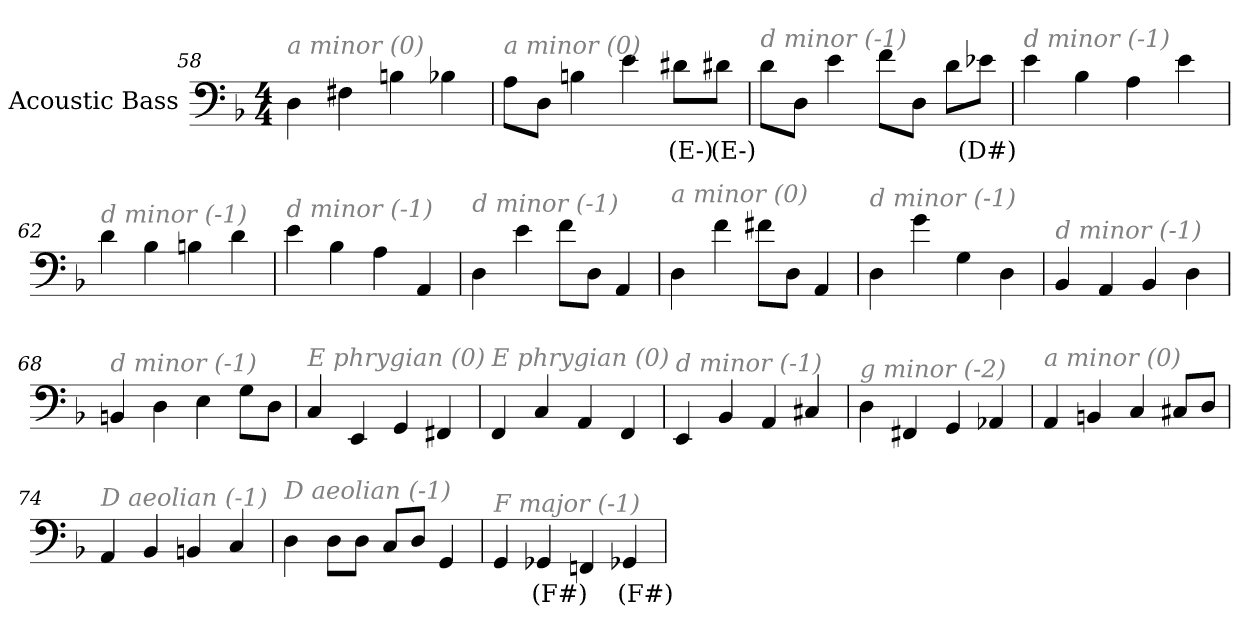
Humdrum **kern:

**kern	**text
*part1	*part1
*staff1	*staff1
*I"Acoustic Bass	*
*clefF4	*
*ITrd7c12	*
*k[b-]	*
*F:	*
*M4/4	*
=58	=58
!LO:TX:i:color=#808080:t=a minor (0)	!
4DD	.
4FF#X	.
4BBn	.
4BB-X	.
=59	=59
!LO:TX:i:color=#808080:t=a minor (0)	!
8AAL	.
8DDJ	.
4BBn	.
4E	.
8D#XiL	(E-)
8D#XiJ	(E-)
=60	=60
!LO:TX:i:color=#808080:t=d minor (-1)	!
8DL	.
8DDJ	.
4E	.
8FL	.
8DDJ	.
8DL	.
8E-XiJ	(D#)
=61	=61
!LO:TX:i:color=#808080:t=d minor (-1)	!
4E	.
4BB-	.
4AA	.
4E	.
=62	=62
!LO:TX:i:color=#808080:t=d minor (-1)	!
4D	.
4BB-	.
4BBn	.
4D	.
=63	=63
!LO:TX:i:color=#808080:t=d minor (-1)	!
4E	.
4BB-	.
4AA	.
4AAA	.
=64	=64
!LO:TX:i:color=#808080:t=d minor (-1)	!
4DD	.
4E	.
8FL	.
8DDJ	.
4AAA	.
=65	=65
!LO:TX:i:color=#808080:t=a minor (0)	!
4DD	.
4F	.
8F#XL	.
8DDJ	.
4AAA	.
=66	=66
!LO:TX:i:color=#808080:t=d minor (-1)	!
4DD	.
4G	.
4GG	.
4DD	.
=67	=67
!LO:TX:i:color=#808080:t=d minor (-1)	!
4BBB-	.
4AAA	.
4BBB-	.
4DD	.
=68	=68
!LO:TX:i:color=#808080:t=d minor (-1)	!
4BBBn	.
4DD	.
4EE	.
8GGL	.
8DDJ	.
=69	=69
!LO:TX:i:color=#808080:t=E phrygian (0)	!
4CC	.
4EEE	.
4GGG	.
4FFF#X	.
=70	=70
!LO:TX:i:color=#808080:t=E phrygian (0)	!
4FFF	.
4CC	.
4AAA	.
4FFF	.
=71	=71
!LO:TX:i:color=#808080:t=d minor (-1)	!
4EEE	.
4BBB-	.
4AAA	.
4CC#X	.
=72	=72
!LO:TX:i:color=#808080:t=g minor (-2)	!
4DD	.
4FFF#X	.
4GGG	.
4AAA-X	.
=73	=73
!LO:TX:i:color=#808080:t=a minor (0)	!
4AAA	.
4BBBn	.
4CC	.
8CC#XL	.
8DDJ	.
=74	=74
!LO:TX:i:color=#808080:t=D aeolian (-1)	!
4AAA	.
4BBB-	.
4BBBn	.
4CC	.
=75	=75
!LO:TX:i:color=#808080:t=D aeolian (-1)	!
4DD	.
8DDL	.
8DDJ	.
8CCL	.
8DDJ	.
4GGG	.
=76	=76
!LO:TX:i:color=#808080:t=F major (-1)	!
4GGG	.
4GGG-Xi	(F#)
4FFFn	.
4GGG-Xi	(F#)
=	=
*-	*-
